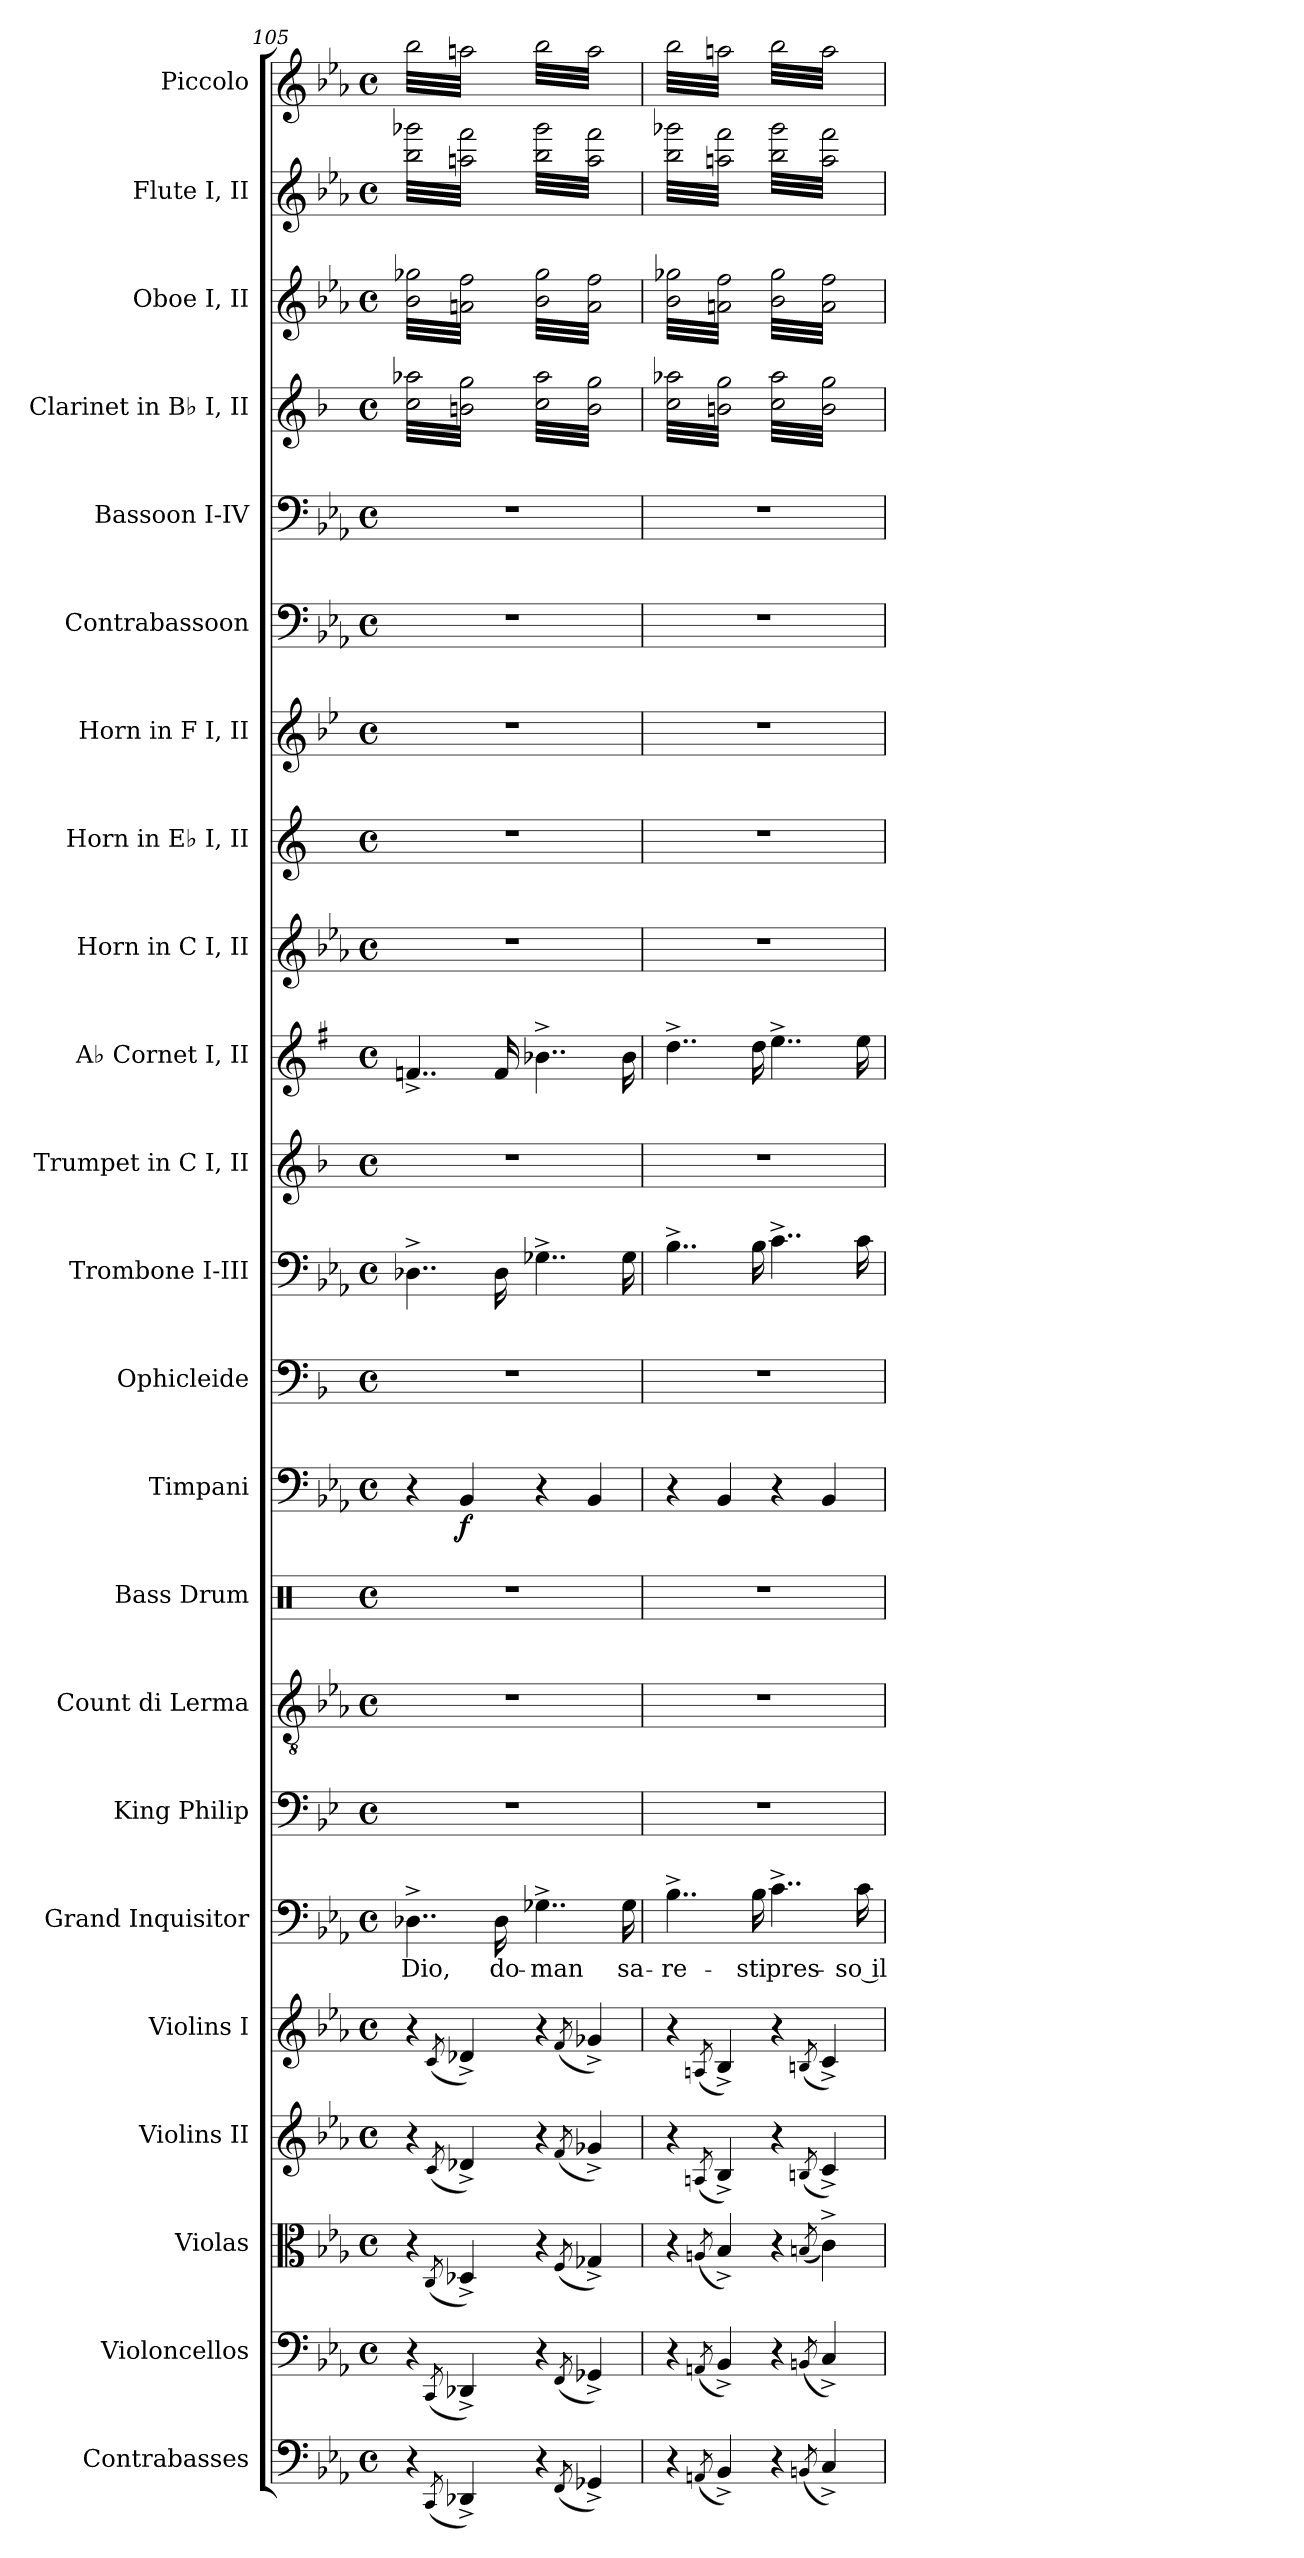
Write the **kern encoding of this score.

**kern	**kern	**kern	**kern	**kern	**kern	**text	**kern	**kern	**kern	**kern	**dynam	**kern	**kern	**kern	**kern	**kern	**kern	**kern	**kern	**kern	**kern	**kern	**kern	**kern
*part23	*part22	*part21	*part20	*part19	*part18	*part18	*part17	*part16	*part15	*part14	*part14	*part13	*part12	*part11	*part10	*part9	*part8	*part7	*part6	*part5	*part4	*part3	*part2	*part1
*staff23	*staff22	*staff21	*staff20	*staff19	*staff18	*staff18	*staff17	*staff16	*staff15	*staff14	*staff14	*staff13	*staff12	*staff11	*staff10	*staff9	*staff8	*staff7	*staff6	*staff5	*staff4	*staff3	*staff2	*staff1
*I"Contrabasses	*I"Violoncellos	*I"Violas	*I"Violins II	*I"Violins I	*I"Grand Inquisitor	*	*I"King Philip	*I"Count di Lerma	*I"Bass Drum	*I"Timpani	*	*I"Ophicleide	*I"Trombone I-III	*I"Trumpet in C I, II	*I"A♭ Cornet I, II	*I"Horn in C I, II	*I"Horn in E♭ I, II	*I"Horn in F I, II	*I"Contrabassoon	*I"Bassoon I-IV	*I"Clarinet in B♭ I, II	*I"Oboe I, II	*I"Flute I, II	*I"Piccolo
*I'Cb.	*I'Vc.	*I'Vla.	*I'Vln. II	*I'Vln. I	*I'G.I.	*	*I'K.P.	*I'di L.	*I'BD	*I'Timp.	*	*I'Oph.	*I'Tbn. I-III	*	*I'A ♭ Cnt. I, II	*	*	*	*I'Cbsn.	*I'Bsn. I-IV	*	*I'Ob. I, II	*I'Fl. I, II	*I'Picc.
*clefF4	*clefF4	*clefC3	*clefG2	*clefG2	*clefF4	*	*clefF4	*clefGv2	*clefX	*clefF4	*	*clefF4	*clefF4	*clefG2	*clefG2	*clefG2	*clefG2	*clefG2	*clefF4	*clefF4	*clefG2	*clefG2	*clefG2	*clefG2
*ITrd7c12	*	*	*	*	*	*	*ITrd4c7	*	*	*	*	*ITrd1c2	*	*ITrd1c2	*ITrd2c4	*ITrd7c12	*ITrd5c9	*ITrd4c7	*ITrd7c12	*	*ITrd1c2	*	*	*ITrd-7c-12
*k[b-e-a-]	*k[b-e-a-]	*k[b-e-a-]	*k[b-e-a-]	*k[b-e-a-]	*k[b-e-a-]	*	*k[b-e-a-]	*k[b-e-a-]	*k[]	*k[b-e-a-]	*	*k[b-e-a-]	*k[b-e-a-]	*k[b-e-a-]	*k[b-e-a-]	*k[b-e-a-]	*k[b-e-a-]	*k[b-e-a-]	*k[b-e-a-]	*k[b-e-a-]	*k[b-e-a-]	*k[b-e-a-]	*k[b-e-a-]	*k[b-e-a-]
*M4/4	*M4/4	*M4/4	*M4/4	*M4/4	*M4/4	*	*M4/4	*M4/4	*M4/4	*M4/4	*	*M4/4	*M4/4	*M4/4	*M4/4	*M4/4	*M4/4	*M4/4	*M4/4	*M4/4	*M4/4	*M4/4	*M4/4	*M4/4
*met(c)	*met(c)	*met(c)	*met(c)	*met(c)	*met(c)	*	*met(c)	*met(c)	*met(c)	*met(c)	*	*met(c)	*met(c)	*met(c)	*met(c)	*met(c)	*met(c)	*met(c)	*met(c)	*met(c)	*met(c)	*met(c)	*met(c)	*met(c)
=105	=105	=105	=105	=105	=105	=105	=105	=105	=105	=105	=105	=105	=105	=105	=105	=105	=105	=105	=105	=105	=105	=105	=105	=105
!	!	!	!	!	!	!LO:LY:b	!	!	!	!	!	!	!	!	!	!	!	!	!	!	!	!	!	!
*	*	*	*	*	*	*	*	*	*	*	*	*	*	*	*	*	*	*	*	*	*tremolo	*	*	*
*	*	*	*	*	*	*	*	*	*	*	*	*	*	*	*	*	*	*	*	*	*	*tremolo	*	*
*	*	*	*	*	*	*	*	*	*	*	*	*	*	*	*	*	*	*	*	*	*	*	*tremolo	*
*	*	*	*	*	*	*	*	*	*	*	*	*	*	*	*	*	*	*	*	*	*	*	*	*tremolo
4r	4r	4r	4r	4r	4..D-X^\	Dio,	1r	1r	1r	4r	.	1r	4..D-X^\	1r	4..d-X^/	1r	1r	1r	1r	1r	(>32b-\ 32gg-X\LLL	(>32b-\ 32gg-X\LLL	(>32bb-\ 32ggg-X\LLL	(>32bbb-\LLL
.	.	.	.	.	.	.	.	.	.	.	.	.	.	.	.	.	.	.	.	.	32an\ 32ff\)	32an\ 32ff\)	32aan\ 32fff\)	32aaan\)
.	.	.	.	.	.	.	.	.	.	.	.	.	.	.	.	.	.	.	.	.	32b-\ 32gg-X\	32b-\ 32gg-X\	32bb-\ 32ggg-X\	32bbb-\
.	.	.	.	.	.	.	.	.	.	.	.	.	.	.	.	.	.	.	.	.	32an\ 32ff\)	32an\ 32ff\)	32aan\ 32fff\)	32aaan\)
.	.	.	.	.	.	.	.	.	.	.	.	.	.	.	.	.	.	.	.	.	32b-\ 32gg-X\	32b-\ 32gg-X\	32bb-\ 32ggg-X\	32bbb-\
.	.	.	.	.	.	.	.	.	.	.	.	.	.	.	.	.	.	.	.	.	32an\ 32ff\)	32an\ 32ff\)	32aan\ 32fff\)	32aaan\)
.	.	.	.	.	.	.	.	.	.	.	.	.	.	.	.	.	.	.	.	.	32b-\ 32gg-X\	32b-\ 32gg-X\	32bb-\ 32ggg-X\	32bbb-\
.	.	.	.	.	.	.	.	.	.	.	.	.	.	.	.	.	.	.	.	.	32an\ 32ff\)	32an\ 32ff\)	32aan\ 32fff\)	32aaan\)
(<8qCCC/	(<8qCC/	(<8qC/	(<8qc/	(<8qc/	.	.	.	.	.	.	.	.	.	.	.	.	.	.	.	.	.	.	.	.
!	!	!	!	!	!	!	!	!	!	!	!LO:DY:b	!	!	!	!	!	!	!	!	!	!	!	!	!
4DDD-X^/)	4DD-X^/)	4D-X^/)	4d-X^/)	4d-X^/)	.	.	.	.	.	4BB-/	f	.	.	.	.	.	.	.	.	.	32b-\ 32gg-X\	32b-\ 32gg-X\	32bb-\ 32ggg-X\	32bbb-\
.	.	.	.	.	.	.	.	.	.	.	.	.	.	.	.	.	.	.	.	.	32an\ 32ff\)	32an\ 32ff\)	32aan\ 32fff\)	32aaan\)
.	.	.	.	.	.	.	.	.	.	.	.	.	.	.	.	.	.	.	.	.	32b-\ 32gg-X\	32b-\ 32gg-X\	32bb-\ 32ggg-X\	32bbb-\
.	.	.	.	.	.	.	.	.	.	.	.	.	.	.	.	.	.	.	.	.	32an\ 32ff\)	32an\ 32ff\)	32aan\ 32fff\)	32aaan\)
.	.	.	.	.	.	.	.	.	.	.	.	.	.	.	.	.	.	.	.	.	32b-\ 32gg-X\	32b-\ 32gg-X\	32bb-\ 32ggg-X\	32bbb-\
.	.	.	.	.	.	.	.	.	.	.	.	.	.	.	.	.	.	.	.	.	32an\ 32ff\)	32an\ 32ff\)	32aan\ 32fff\)	32aaan\)
!	!	!	!	!	!	!LO:LY:b	!	!	!	!	!	!	!	!	!	!	!	!	!	!	!	!	!	!
.	.	.	.	.	16D-\	do-	.	.	.	.	.	.	16D-\	.	16d-/	.	.	.	.	.	32b-\ 32gg-X\	32b-\ 32gg-X\	32bb-\ 32ggg-X\	32bbb-\
.	.	.	.	.	.	.	.	.	.	.	.	.	.	.	.	.	.	.	.	.	32an\ 32ff\)JJJ	32an\ 32ff\)JJJ	32aan\ 32fff\)JJJ	32aaan\)JJJ
!	!	!	!	!	!	!LO:LY:b	!	!	!	!	!	!	!	!	!	!	!	!	!	!	!	!	!	!
4r	4r	4r	4r	4r	4..G-X^\	-man	.	.	.	4r	.	.	4..G-X^\	.	4..g-X^\	.	.	.	.	.	(>32b-\ 32gg-\LLL	(>32b-\ 32gg-\LLL	(>32bb-\ 32ggg-\LLL	(>32bbb-\LLL
.	.	.	.	.	.	.	.	.	.	.	.	.	.	.	.	.	.	.	.	.	32a\ 32ff\)	32a\ 32ff\)	32aa\ 32fff\)	32aaa\)
.	.	.	.	.	.	.	.	.	.	.	.	.	.	.	.	.	.	.	.	.	32b-\ 32gg-\	32b-\ 32gg-\	32bb-\ 32ggg-\	32bbb-\
.	.	.	.	.	.	.	.	.	.	.	.	.	.	.	.	.	.	.	.	.	32a\ 32ff\)	32a\ 32ff\)	32aa\ 32fff\)	32aaa\)
.	.	.	.	.	.	.	.	.	.	.	.	.	.	.	.	.	.	.	.	.	32b-\ 32gg-\	32b-\ 32gg-\	32bb-\ 32ggg-\	32bbb-\
.	.	.	.	.	.	.	.	.	.	.	.	.	.	.	.	.	.	.	.	.	32a\ 32ff\)	32a\ 32ff\)	32aa\ 32fff\)	32aaa\)
.	.	.	.	.	.	.	.	.	.	.	.	.	.	.	.	.	.	.	.	.	32b-\ 32gg-\	32b-\ 32gg-\	32bb-\ 32ggg-\	32bbb-\
.	.	.	.	.	.	.	.	.	.	.	.	.	.	.	.	.	.	.	.	.	32a\ 32ff\)	32a\ 32ff\)	32aa\ 32fff\)	32aaa\)
(<8qFFF/	(<8qFF/	(<8qF/	(<8qf/	(<8qf/	.	.	.	.	.	.	.	.	.	.	.	.	.	.	.	.	.	.	.	.
4GGG-X^/)	4GG-X^/)	4G-X^/)	4g-X^/)	4g-X^/)	.	.	.	.	.	4BB-/	.	.	.	.	.	.	.	.	.	.	32b-\ 32gg-\	32b-\ 32gg-\	32bb-\ 32ggg-\	32bbb-\
.	.	.	.	.	.	.	.	.	.	.	.	.	.	.	.	.	.	.	.	.	32a\ 32ff\)	32a\ 32ff\)	32aa\ 32fff\)	32aaa\)
.	.	.	.	.	.	.	.	.	.	.	.	.	.	.	.	.	.	.	.	.	32b-\ 32gg-\	32b-\ 32gg-\	32bb-\ 32ggg-\	32bbb-\
.	.	.	.	.	.	.	.	.	.	.	.	.	.	.	.	.	.	.	.	.	32a\ 32ff\)	32a\ 32ff\)	32aa\ 32fff\)	32aaa\)
.	.	.	.	.	.	.	.	.	.	.	.	.	.	.	.	.	.	.	.	.	32b-\ 32gg-\	32b-\ 32gg-\	32bb-\ 32ggg-\	32bbb-\
.	.	.	.	.	.	.	.	.	.	.	.	.	.	.	.	.	.	.	.	.	32a\ 32ff\)	32a\ 32ff\)	32aa\ 32fff\)	32aaa\)
!	!	!	!	!	!	!LO:LY:b	!	!	!	!	!	!	!	!	!	!	!	!	!	!	!	!	!	!
.	.	.	.	.	16G-\	sa-	.	.	.	.	.	.	16G-\	.	16g-\	.	.	.	.	.	32b-\ 32gg-\	32b-\ 32gg-\	32bb-\ 32ggg-\	32bbb-\
.	.	.	.	.	.	.	.	.	.	.	.	.	.	.	.	.	.	.	.	.	32a\ 32ff\)JJJ	32a\ 32ff\)JJJ	32aa\ 32fff\)JJJ	32aaa\)JJJ
!!LO:PB:g=z
=106	=106	=106	=106	=106	=106	=106	=106	=106	=106	=106	=106	=106	=106	=106	=106	=106	=106	=106	=106	=106	=106	=106	=106	=106
!	!	!	!	!	!	!LO:LY:b	!	!	!	!	!	!	!	!	!	!	!	!	!	!	!	!	!	!
4r	4r	4r	4r	4r	4..B-^\	-re-	1r	1r	1r	4r	.	1r	4..B-^\	1r	4..b-^\	1r	1r	1r	1r	1r	(>32b-\ 32gg-X\LLL	(>32b-\ 32gg-X\LLL	(>32bb-\ 32ggg-X\LLL	(>32bbb-\LLL
.	.	.	.	.	.	.	.	.	.	.	.	.	.	.	.	.	.	.	.	.	32an\ 32ff\)	32an\ 32ff\)	32aan\ 32fff\)	32aaan\)
.	.	.	.	.	.	.	.	.	.	.	.	.	.	.	.	.	.	.	.	.	32b-\ 32gg-X\	32b-\ 32gg-X\	32bb-\ 32ggg-X\	32bbb-\
.	.	.	.	.	.	.	.	.	.	.	.	.	.	.	.	.	.	.	.	.	32an\ 32ff\)	32an\ 32ff\)	32aan\ 32fff\)	32aaan\)
.	.	.	.	.	.	.	.	.	.	.	.	.	.	.	.	.	.	.	.	.	32b-\ 32gg-X\	32b-\ 32gg-X\	32bb-\ 32ggg-X\	32bbb-\
.	.	.	.	.	.	.	.	.	.	.	.	.	.	.	.	.	.	.	.	.	32an\ 32ff\)	32an\ 32ff\)	32aan\ 32fff\)	32aaan\)
.	.	.	.	.	.	.	.	.	.	.	.	.	.	.	.	.	.	.	.	.	32b-\ 32gg-X\	32b-\ 32gg-X\	32bb-\ 32ggg-X\	32bbb-\
.	.	.	.	.	.	.	.	.	.	.	.	.	.	.	.	.	.	.	.	.	32an\ 32ff\)	32an\ 32ff\)	32aan\ 32fff\)	32aaan\)
(<8qAAAn/	(<8qAAn/	(<8qAn/	(<8qAn/	(<8qAn/	.	.	.	.	.	.	.	.	.	.	.	.	.	.	.	.	.	.	.	.
4BBB-^/)	4BB-^/)	4B-^/)	4B-^/)	4B-^/)	.	.	.	.	.	4BB-/	.	.	.	.	.	.	.	.	.	.	32b-\ 32gg-X\	32b-\ 32gg-X\	32bb-\ 32ggg-X\	32bbb-\
.	.	.	.	.	.	.	.	.	.	.	.	.	.	.	.	.	.	.	.	.	32an\ 32ff\)	32an\ 32ff\)	32aan\ 32fff\)	32aaan\)
.	.	.	.	.	.	.	.	.	.	.	.	.	.	.	.	.	.	.	.	.	32b-\ 32gg-X\	32b-\ 32gg-X\	32bb-\ 32ggg-X\	32bbb-\
.	.	.	.	.	.	.	.	.	.	.	.	.	.	.	.	.	.	.	.	.	32an\ 32ff\)	32an\ 32ff\)	32aan\ 32fff\)	32aaan\)
.	.	.	.	.	.	.	.	.	.	.	.	.	.	.	.	.	.	.	.	.	32b-\ 32gg-X\	32b-\ 32gg-X\	32bb-\ 32ggg-X\	32bbb-\
.	.	.	.	.	.	.	.	.	.	.	.	.	.	.	.	.	.	.	.	.	32an\ 32ff\)	32an\ 32ff\)	32aan\ 32fff\)	32aaan\)
!	!	!	!	!	!	!LO:LY:b	!	!	!	!	!	!	!	!	!	!	!	!	!	!	!	!	!	!
.	.	.	.	.	16B-\	-sti	.	.	.	.	.	.	16B-\	.	16b-\	.	.	.	.	.	32b-\ 32gg-X\	32b-\ 32gg-X\	32bb-\ 32ggg-X\	32bbb-\
.	.	.	.	.	.	.	.	.	.	.	.	.	.	.	.	.	.	.	.	.	32an\ 32ff\)JJJ	32an\ 32ff\)JJJ	32aan\ 32fff\)JJJ	32aaan\)JJJ
!	!	!	!	!	!	!LO:LY:b	!	!	!	!	!	!	!	!	!	!	!	!	!	!	!	!	!	!
4r	4r	4r	4r	4r	4..c^\	pres-	.	.	.	4r	.	.	4..c^\	.	4..cc^\	.	.	.	.	.	(>32b-\ 32gg-\LLL	(>32b-\ 32gg-\LLL	(>32bb-\ 32ggg-\LLL	(>32bbb-\LLL
.	.	.	.	.	.	.	.	.	.	.	.	.	.	.	.	.	.	.	.	.	32a\ 32ff\)	32a\ 32ff\)	32aa\ 32fff\)	32aaa\)
.	.	.	.	.	.	.	.	.	.	.	.	.	.	.	.	.	.	.	.	.	32b-\ 32gg-\	32b-\ 32gg-\	32bb-\ 32ggg-\	32bbb-\
.	.	.	.	.	.	.	.	.	.	.	.	.	.	.	.	.	.	.	.	.	32a\ 32ff\)	32a\ 32ff\)	32aa\ 32fff\)	32aaa\)
.	.	.	.	.	.	.	.	.	.	.	.	.	.	.	.	.	.	.	.	.	32b-\ 32gg-\	32b-\ 32gg-\	32bb-\ 32ggg-\	32bbb-\
.	.	.	.	.	.	.	.	.	.	.	.	.	.	.	.	.	.	.	.	.	32a\ 32ff\)	32a\ 32ff\)	32aa\ 32fff\)	32aaa\)
.	.	.	.	.	.	.	.	.	.	.	.	.	.	.	.	.	.	.	.	.	32b-\ 32gg-\	32b-\ 32gg-\	32bb-\ 32ggg-\	32bbb-\
.	.	.	.	.	.	.	.	.	.	.	.	.	.	.	.	.	.	.	.	.	32a\ 32ff\)	32a\ 32ff\)	32aa\ 32fff\)	32aaa\)
(<8qBBBn/	(<8qBBn/	(<8qBn/	(<8qBn/	(<8qBn/	.	.	.	.	.	.	.	.	.	.	.	.	.	.	.	.	.	.	.	.
4CC^/)	4C^/)	4c^\)	4c^/)	4c^/)	.	.	.	.	.	4BB-/	.	.	.	.	.	.	.	.	.	.	32b-\ 32gg-\	32b-\ 32gg-\	32bb-\ 32ggg-\	32bbb-\
.	.	.	.	.	.	.	.	.	.	.	.	.	.	.	.	.	.	.	.	.	32a\ 32ff\)	32a\ 32ff\)	32aa\ 32fff\)	32aaa\)
.	.	.	.	.	.	.	.	.	.	.	.	.	.	.	.	.	.	.	.	.	32b-\ 32gg-\	32b-\ 32gg-\	32bb-\ 32ggg-\	32bbb-\
.	.	.	.	.	.	.	.	.	.	.	.	.	.	.	.	.	.	.	.	.	32a\ 32ff\)	32a\ 32ff\)	32aa\ 32fff\)	32aaa\)
.	.	.	.	.	.	.	.	.	.	.	.	.	.	.	.	.	.	.	.	.	32b-\ 32gg-\	32b-\ 32gg-\	32bb-\ 32ggg-\	32bbb-\
.	.	.	.	.	.	.	.	.	.	.	.	.	.	.	.	.	.	.	.	.	32a\ 32ff\)	32a\ 32ff\)	32aa\ 32fff\)	32aaa\)
!	!	!	!	!	!	!LO:LY:b	!	!	!	!	!	!	!	!	!	!	!	!	!	!	!	!	!	!
.	.	.	.	.	16c\	so il	.	.	.	.	.	.	16c\	.	16cc\	.	.	.	.	.	32b-\ 32gg-\	32b-\ 32gg-\	32bb-\ 32ggg-\	32bbb-\
.	.	.	.	.	.	.	.	.	.	.	.	.	.	.	.	.	.	.	.	.	32a\ 32ff\)JJJ	32a\ 32ff\)JJJ	32aa\ 32fff\)JJJ	32aaa\)JJJ
*	*	*	*	*	*	*	*	*	*	*	*	*	*	*	*	*	*	*	*	*	*	*	*	*Xtremolo
*	*	*	*	*	*	*	*	*	*	*	*	*	*	*	*	*	*	*	*	*	*	*	*Xtremolo	*
*	*	*	*	*	*	*	*	*	*	*	*	*	*	*	*	*	*	*	*	*	*	*Xtremolo	*	*
*	*	*	*	*	*	*	*	*	*	*	*	*	*	*	*	*	*	*	*	*	*Xtremolo	*	*	*
.	.	.	.	.	.	.	.	.	.	.	.	.	.	.	.	.	.	.	.	.	.	.	.	.
.	.	.	.	.	.	.	.	.	.	.	.	.	.	.	.	.	.	.	.	.	.	.	.	.
.	.	.	.	.	.	.	.	.	.	.	.	.	.	.	.	.	.	.	.	.	.	.	.	.
.	.	.	.	.	.	.	.	.	.	.	.	.	.	.	.	.	.	.	.	.	.	.	.	.
.	.	.	.	.	.	.	.	.	.	.	.	.	.	.	.	.	.	.	.	.	.	.	.	.
.	.	.	.	.	.	.	.	.	.	.	.	.	.	.	.	.	.	.	.	.	.	.	.	.
.	.	.	.	.	.	.	.	.	.	.	.	.	.	.	.	.	.	.	.	.	.	.	.	.
.	.	.	.	.	.	.	.	.	.	.	.	.	.	.	.	.	.	.	.	.	.	.	.	.
=	=	=	=	=	=	=	=	=	=	=	=	=	=	=	=	=	=	=	=	=	=	=	=	=
*-	*-	*-	*-	*-	*-	*-	*-	*-	*-	*-	*-	*-	*-	*-	*-	*-	*-	*-	*-	*-	*-	*-	*-	*-
